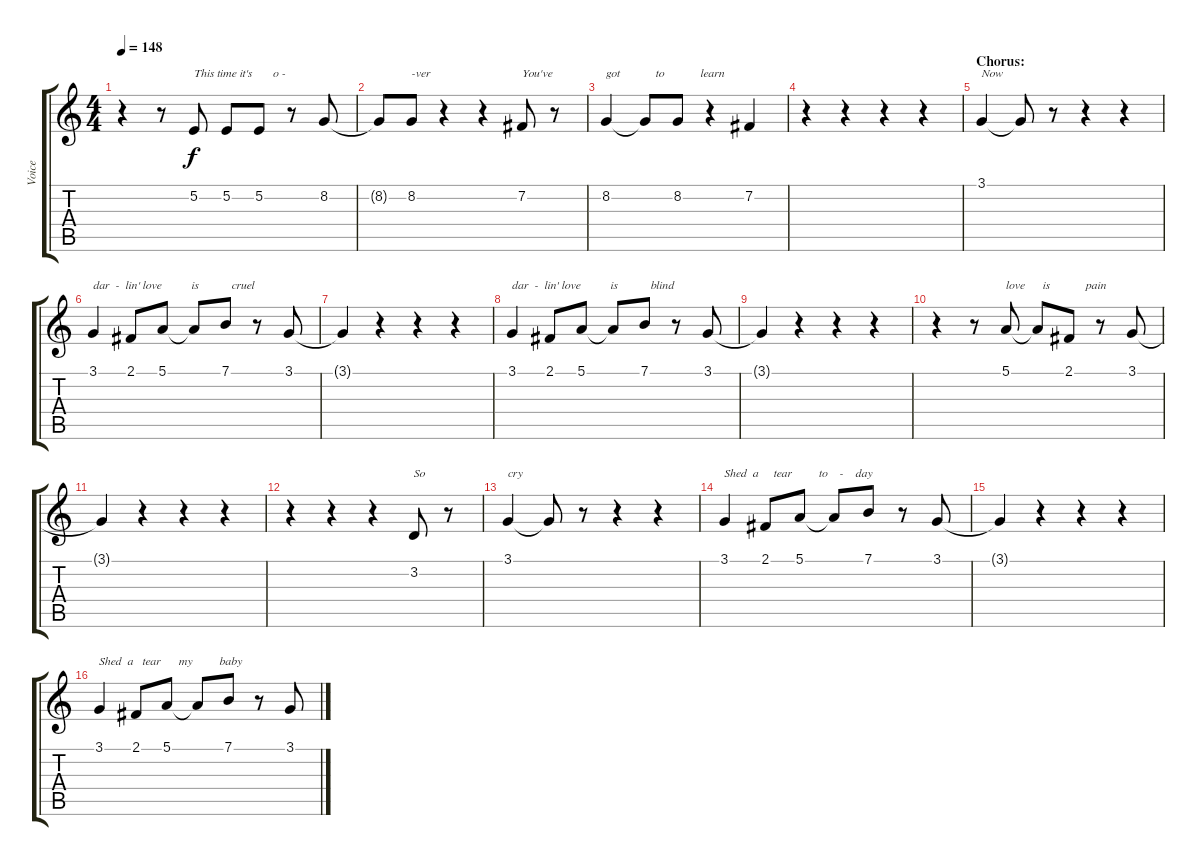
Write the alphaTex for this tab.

\track ("Voice" "Voice") {instrument violin}
\staff {score tabs}
\tuning (E4 B3 G3 D3 A2 E2) {hide}
\ts (4 4)
\tempo 148
\clef g2
\ks c
r.4{dy f} r.8 5.2.8{txt "This time it's       o -"} 5.2.8 5.2.8 r.8 8.2.8 |
8.2{t}.8 8.2.8{txt "-ver"} r.4 r.4 7.2.8{txt "You've"} r.8 |
8.2.4{txt "got            to            learn"} 8.2{t}.8 8.2.8 r.4 7.2.4 |
r.4 r.4 r.4 r.4 |
\section ("" "Chorus:")
3.1.4{txt "Now"} 3.1{t}.8 r.8 r.4 r.4 |
3.1.4{txt "dar  -  lin' love          is           cruel"} 2.1.8 5.1.8 5.1{t}.8 7.1.8 r.8 3.1.8 |
3.1{t}.4 r.4 r.4 r.4 |
3.1.4{txt "dar  -  lin' love          is           blind "} 2.1.8 5.1.8 5.1{t}.8 7.1.8 r.8 3.1.8 |
3.1{t}.4 r.4 r.4 r.4 |
r.4 r.8 5.1.8{txt "love      is            pain"} 5.1{t}.8 2.1.8 r.8 3.1.8 |
3.1{t}.4 r.4 r.4 r.4 |
r.4 r.4 r.4 3.2.8{txt "So"} r.8 |
3.1.4{txt "cry"} 3.1{t}.8 r.8 r.4 r.4 |
3.1.4{txt "Shed  a     tear         to    -    day"} 2.1.8 5.1.8 5.1{t}.8 7.1.8 r.8 3.1.8 |
3.1{t}.4 r.4 r.4 r.4 |
3.1.4{txt "Shed  a   tear      my         baby"} 2.1.8 5.1.8 5.1{t}.8 7.1.8 r.8 3.1.8
